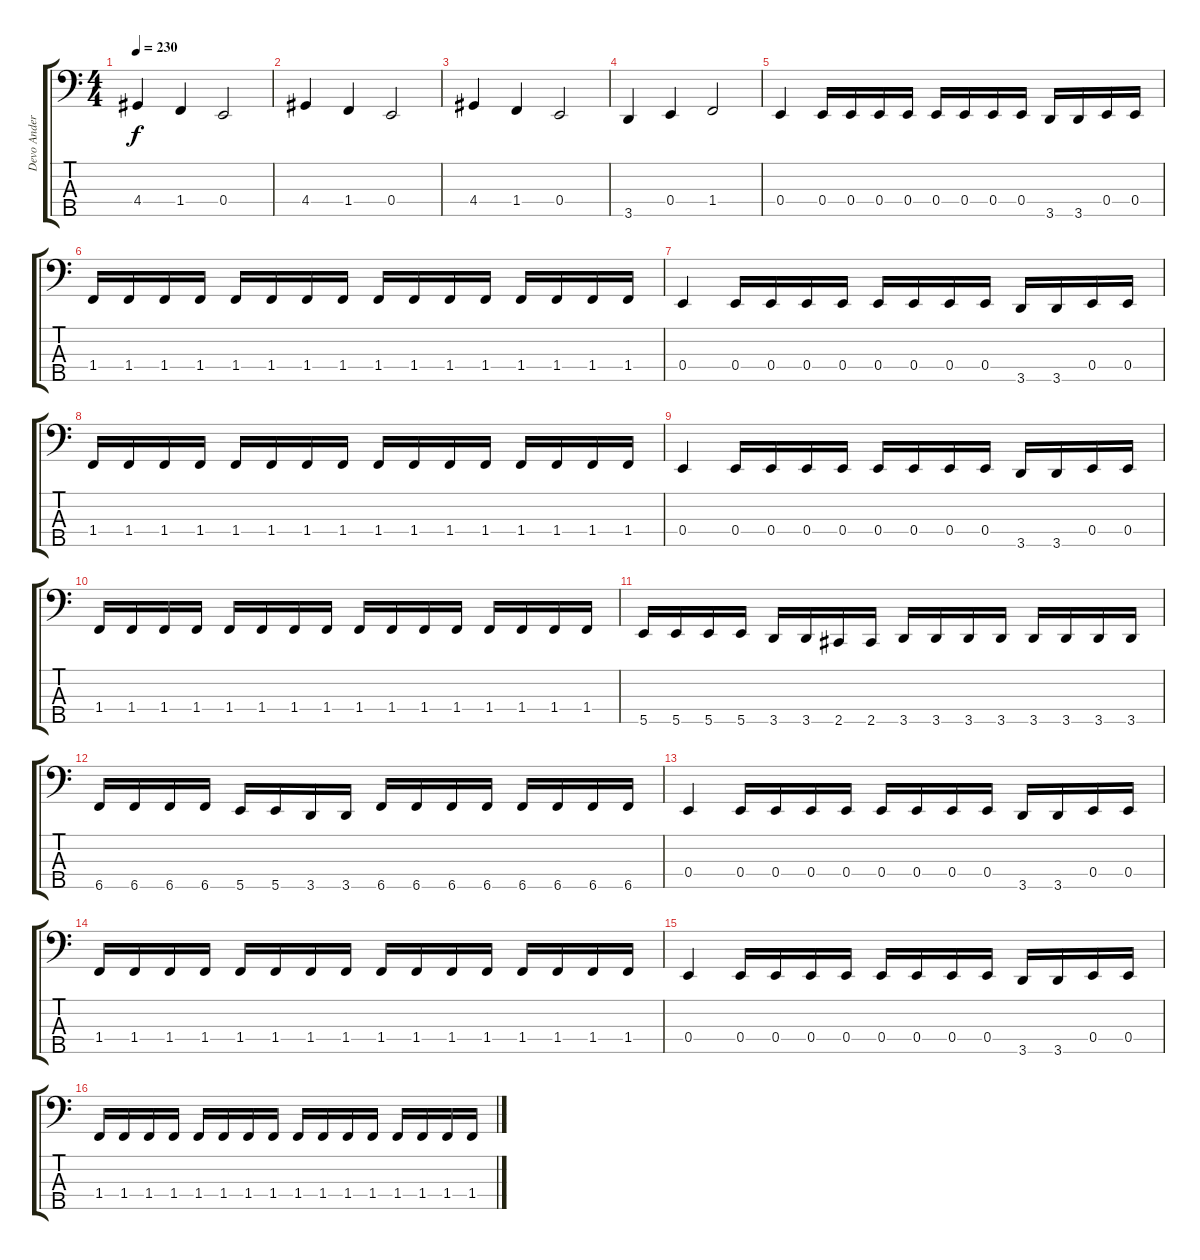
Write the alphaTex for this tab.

\track ("Devo Andersson" "Devo Ander") {instrument acousticguitarnylon}
\staff {score tabs}
\tuning (G2 D2 A1 E1 B0) {hide}
\ts (4 4)
\tempo 230
\clef f4
\ks c
4.4.4{dy f} 1.4.4 0.4.2 |
4.4.4 1.4.4 0.4.2 |
4.4.4 1.4.4 0.4.2 |
3.5.4 0.4.4 1.4.2 |
0.4.4 0.4.16 0.4.16 0.4.16 0.4.16 0.4.16 0.4.16 0.4.16 0.4.16 3.5.16 3.5.16 0.4.16 0.4.16 |
1.4.16 1.4.16 1.4.16 1.4.16 1.4.16 1.4.16 1.4.16 1.4.16 1.4.16 1.4.16 1.4.16 1.4.16 1.4.16 1.4.16 1.4.16 1.4.16 |
0.4.4 0.4.16 0.4.16 0.4.16 0.4.16 0.4.16 0.4.16 0.4.16 0.4.16 3.5.16 3.5.16 0.4.16 0.4.16 |
1.4.16 1.4.16 1.4.16 1.4.16 1.4.16 1.4.16 1.4.16 1.4.16 1.4.16 1.4.16 1.4.16 1.4.16 1.4.16 1.4.16 1.4.16 1.4.16 |
0.4.4 0.4.16 0.4.16 0.4.16 0.4.16 0.4.16 0.4.16 0.4.16 0.4.16 3.5.16 3.5.16 0.4.16 0.4.16 |
1.4.16 1.4.16 1.4.16 1.4.16 1.4.16 1.4.16 1.4.16 1.4.16 1.4.16 1.4.16 1.4.16 1.4.16 1.4.16 1.4.16 1.4.16 1.4.16 |
5.5.16 5.5.16 5.5.16 5.5.16 3.5.16 3.5.16 2.5.16 2.5.16 3.5.16 3.5.16 3.5.16 3.5.16 3.5.16 3.5.16 3.5.16 3.5.16 |
6.5.16 6.5.16 6.5.16 6.5.16 5.5.16 5.5.16 3.5.16 3.5.16 6.5.16 6.5.16 6.5.16 6.5.16 6.5.16 6.5.16 6.5.16 6.5.16 |
0.4.4 0.4.16 0.4.16 0.4.16 0.4.16 0.4.16 0.4.16 0.4.16 0.4.16 3.5.16 3.5.16 0.4.16 0.4.16 |
1.4.16 1.4.16 1.4.16 1.4.16 1.4.16 1.4.16 1.4.16 1.4.16 1.4.16 1.4.16 1.4.16 1.4.16 1.4.16 1.4.16 1.4.16 1.4.16 |
0.4.4 0.4.16 0.4.16 0.4.16 0.4.16 0.4.16 0.4.16 0.4.16 0.4.16 3.5.16 3.5.16 0.4.16 0.4.16 |
1.4.16 1.4.16 1.4.16 1.4.16 1.4.16 1.4.16 1.4.16 1.4.16 1.4.16 1.4.16 1.4.16 1.4.16 1.4.16 1.4.16 1.4.16 1.4.16
